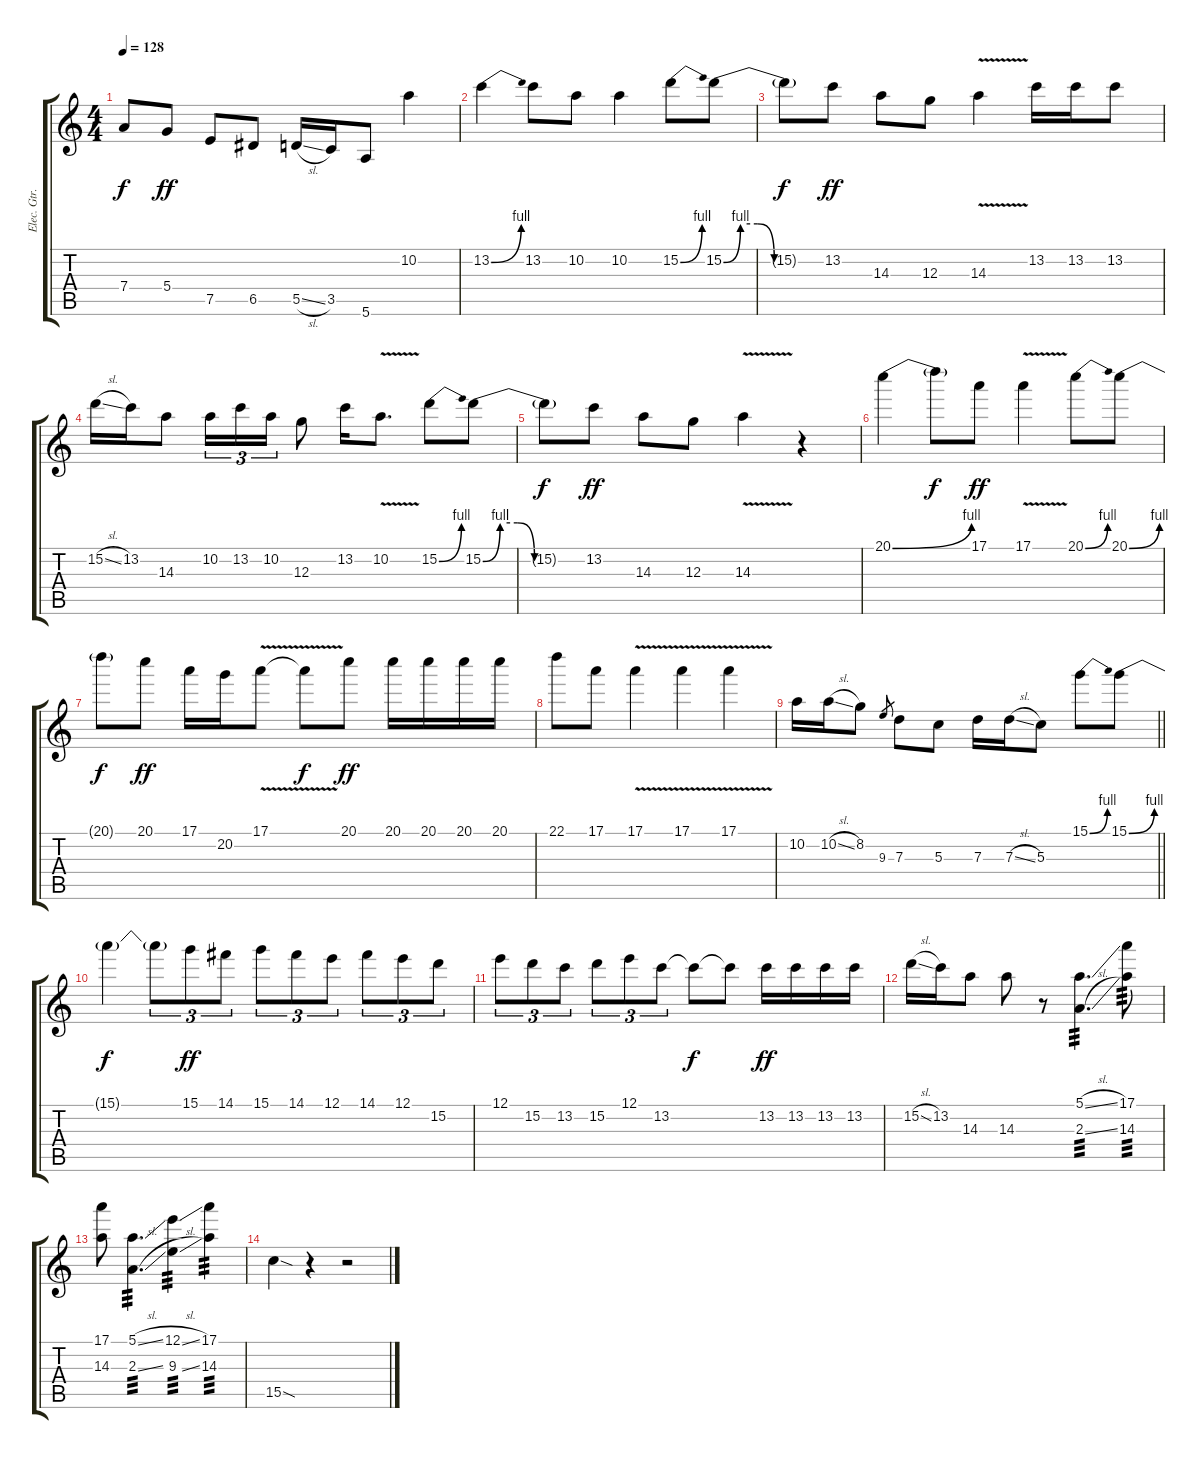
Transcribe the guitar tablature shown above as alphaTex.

\track ("Elec. Gtr. 1" "Elec. Gtr.") {instrument distortionguitar}
\staff {score tabs}
\tuning (E4 B3 G3 D3 A2 E2) {hide}
\ts (4 4)
\tempo 128
\clef g2
\ks c
7.4{t}.8{dy f} 5.4.8{dy ff} 7.5.8 6.5.8 5.5{sl}.16 3.5.16 5.6.8 10.2.4 |
13.2{be (bend 0 0 60 4)}.4 13.2.8 10.2.8 10.2.4 15.2{be (bend 0 0 60 4)}.8 15.2{be (custom 0 0 10 4 20 4 30 0 60 0)}.8 |
15.2{t}.8{dy f} 13.2.8{dy ff} 14.3.8 12.3.8 14.3{v}.4 13.2.16 13.2.16 13.2.8 |
15.2{sl}.16 13.2.16 14.3.8 10.2.16{tu (3 2)} 13.2.16{tu (3 2)} 10.2.16{tu (3 2)} 12.3.8 13.2.16 10.2{v}.8{d} 15.2{be (bend 0 0 60 4)}.8 15.2{be (custom 0 0 10 4 20 4 30 0 60 0)}.8 |
15.2{t}.8{dy f} 13.2.8{dy ff} 14.3.8 12.3.8 14.3{v}.4 r.4 |
20.1{be (bend 0 0 60 4)}.4 20.1{t}.8{dy f} 17.1.8{dy ff} 17.1{v}.4 20.1{be (bend 0 0 60 4)}.8 20.1{be (bend 0 0 60 4)}.8 |
20.1{t}.8{dy f} 20.1.8{dy ff} 17.1.16 20.2.16 17.1{v}.8 17.1{t}.8{dy f} 20.1.8{dy ff} 20.1.16 20.1.16 20.1.16 20.1.16 |
22.1.8 17.1.8 17.1{v}.4 17.1{v}.4 17.1{v}.4 |
\barLineRight lightlight
10.2.16 10.2{sl}.16 8.2.8 9.3.8{gr} 7.3.8 5.3.8 7.3.16 7.3{sl}.16 5.3.8 15.1{be (bend 0 0 60 4)}.8 15.1{be (bend 0 0 60 4)}.8 |
15.1{t}.4{dy f} 15.1{t}.8{tu (3 2)} 15.1.8{tu (3 2) dy ff} 14.1.8{tu (3 2)} 15.1.8{tu (3 2)} 14.1.8{tu (3 2)} 12.1.8{tu (3 2)} 14.1.8{tu (3 2)} 12.1.8{tu (3 2)} 15.2.8{tu (3 2)} |
12.1.8{tu (3 2)} 15.2.8{tu (3 2)} 13.2.8{tu (3 2)} 15.2.8{tu (3 2)} 12.1.8{tu (3 2)} 13.2.8{tu (3 2)} 13.2{t}.8{dy f} 13.2{t}.8 13.2.16{dy ff} 13.2.16 13.2.16 13.2.16 |
15.2{sl}.16 13.2.16 14.3.8 14.3.8 r.8 (5.1{sl} 2.3{sl}).4{d tp 3} (17.1 14.3).8{tp 3} |
(17.1 14.3).8 (5.1{sl} 2.3{sl}).4{d tp 3} (12.1{sl} 9.3{sl}).4{tp 3} (17.1 14.3).4{tp 3} |
15.5{sod}.4 r.4 r.2
